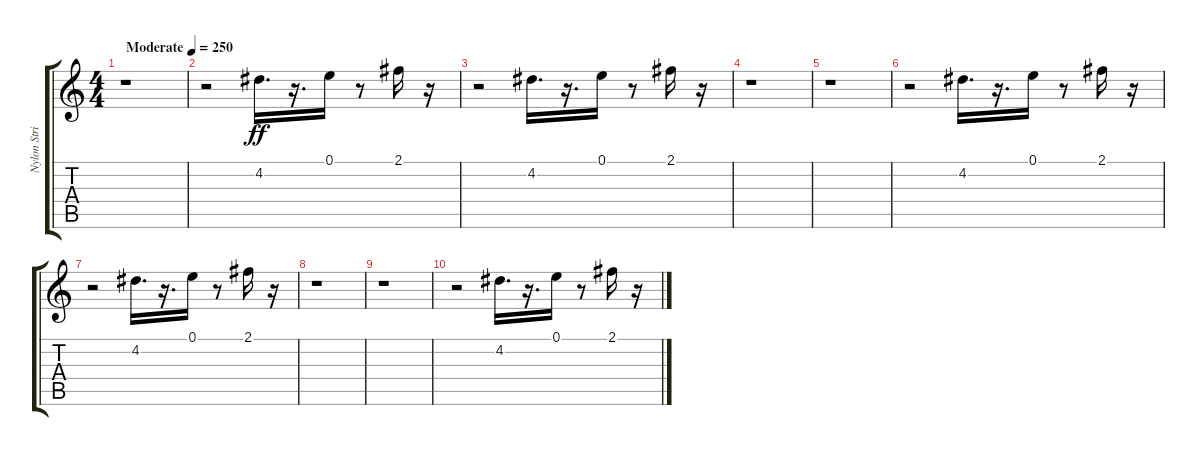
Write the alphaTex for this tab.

\track ("Nylon String Guitar " "Nylon Stri") {instrument acousticguitarnylon}
\staff {score tabs}
\tuning (E4 B3 G3 D3 A2 E2) {hide}
\ts (4 4)
\tempo (250 "Moderate")
\tempo 96
\tempo (250 "Moderate")
\clef g2
\ks c
r.1{dy ff instrument acousticguitarnylon} |
r.2 4.2.16{d} r.16{d} 0.1.16 r.8 2.1.16 r.16 |
r.2 4.2.16{d} r.16{d} 0.1.16 r.8 2.1.16 r.16 |
r.1 |
r.1 |
r.2 4.2.16{d} r.16{d} 0.1.16 r.8 2.1.16 r.16 |
r.2 4.2.16{d} r.16{d} 0.1.16 r.8 2.1.16 r.16 |
r.1 |
r.1 |
r.2 4.2.16{d} r.16{d} 0.1.16 r.8 2.1.16 r.16
